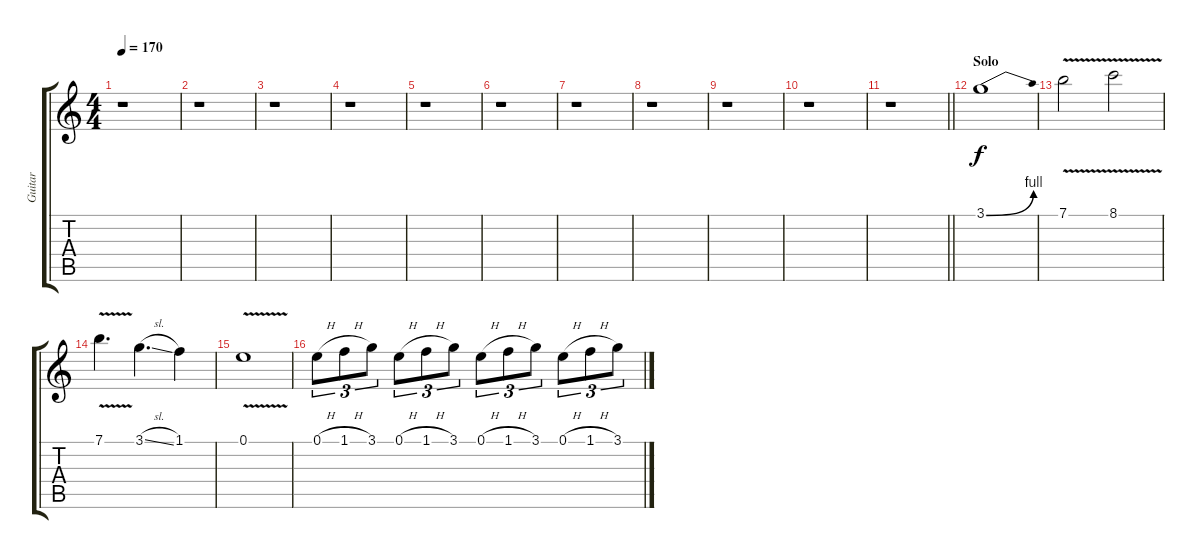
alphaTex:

\track ("Guitar" "Guitar") {instrument distortionguitar}
\staff {score tabs}
\tuning (E4 B3 G3 D3 A2 E2) {hide}
\ts (4 4)
\tempo 170
\clef g2
\ks c
r.1{dy f} |
r.1 |
r.1 |
r.1 |
r.1 |
r.1 |
r.1 |
r.1 |
r.1 |
r.1 |
\barLineRight lightlight
r.1 |
\section ("" "Solo")
3.1{be (bend 0 0 60 4)}.1 |
7.1{v}.2 8.1{v}.2 |
7.1{v}.4{d} 3.1{sl}.4{d} 1.1.4 |
0.1{v}.1 |
0.1{h}.8{tu (3 2)} 1.1{h}.8{tu (3 2)} 3.1.8{tu (3 2)} 0.1{h}.8{tu (3 2)} 1.1{h}.8{tu (3 2)} 3.1.8{tu (3 2)} 0.1{h}.8{tu (3 2)} 1.1{h}.8{tu (3 2)} 3.1.8{tu (3 2)} 0.1{h}.8{tu (3 2)} 1.1{h}.8{tu (3 2)} 3.1.8{tu (3 2)}
